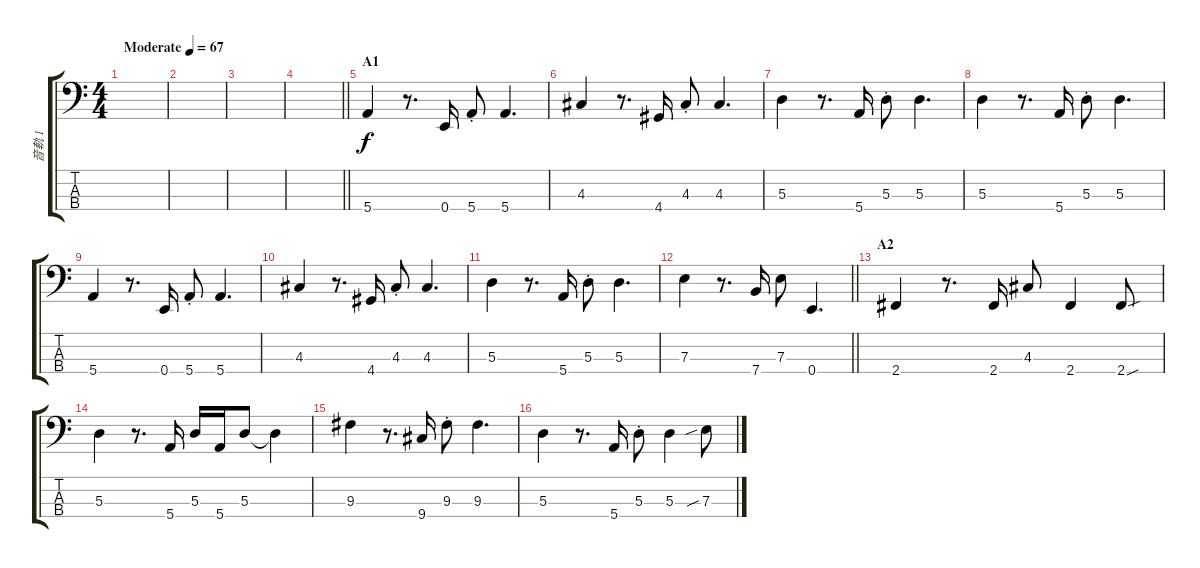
\track ("音軌 1" "音軌 1") {instrument electricbassfinger}
\staff {score tabs}
\tuning (G2 D2 A1 E1) {hide}
\ts (4 4)
\tempo (67 "Moderate")
\clef f4
\ks c
|
|
|
\barLineRight lightlight
|
\section ("" "A1")
5.4.4 r.8{d} 0.4.16 5.4{st}.8 5.4.4{d} |
4.3.4 r.8{d} 4.4.16 4.3{st}.8 4.3.4{d} |
5.3.4 r.8{d} 5.4.16 5.3{st}.8 5.3.4{d} |
5.3.4 r.8{d} 5.4.16 5.3{st}.8 5.3.4{d} |
5.4.4 r.8{d} 0.4.16 5.4{st}.8 5.4.4{d} |
4.3.4 r.8{d} 4.4.16 4.3{st}.8 4.3.4{d} |
5.3.4 r.8{d} 5.4.16 5.3{st}.8 5.3.4{d} |
\barLineRight lightlight
7.3.4 r.8{d} 7.4.16 7.3.8 0.4.4{d} |
\section ("" "A2")
2.4.4 r.8{d} 2.4.16 4.3.8 2.4.4 2.4{sou}.8 |
5.3.4 r.8{d} 5.4.16 5.3.16 5.4.16 5.3.8 5.3{t}.4 |
9.3.4 r.8{d} 9.4.16 9.3{st}.8 9.3.4{d} |
5.3.4 r.8{d} 5.4.16 5.3{st}.8 5.3.4 7.3{sib}.8
